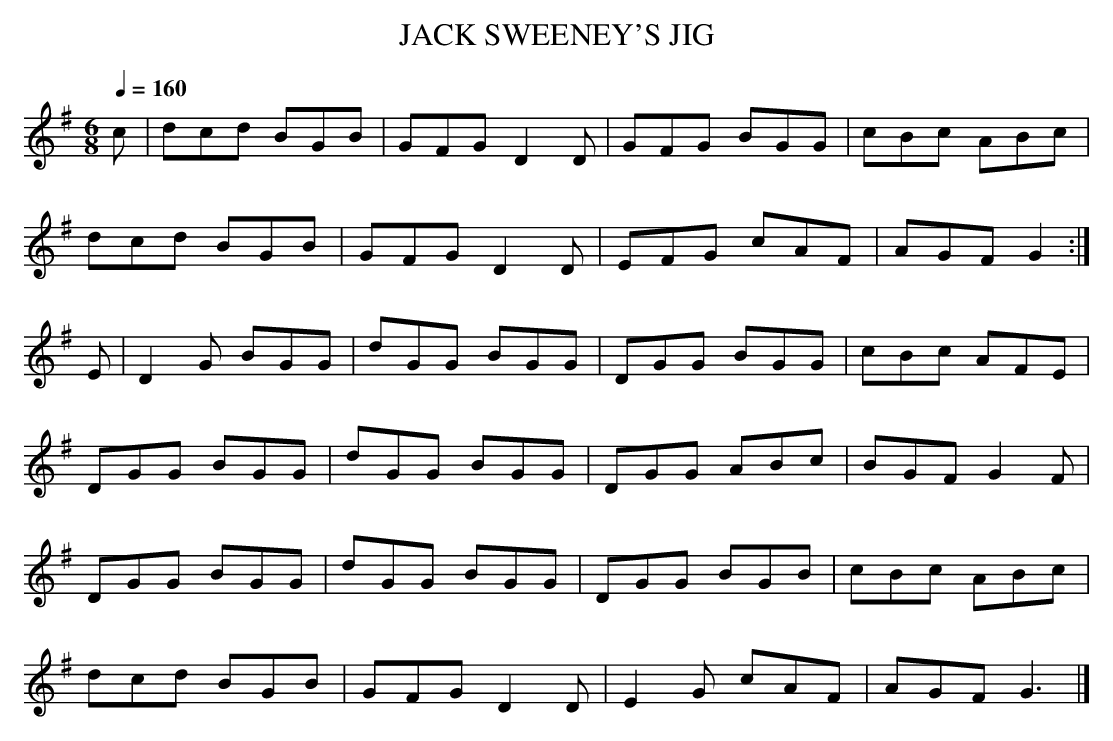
X:1
T:JACK SWEENEY'S JIG
Q:1/4=160
L:1/8
M:6/8
K:G
c|dcd BGB|GFG D2D|GFG BGG|cBc ABc|
dcd BGB|GFG D2D|EFG cAF|AGF G2 :|
E|D2G BGG|dGG BGG|DGG BGG|cBc AFE|
DGG BGG|dGG BGG|DGG ABc|BGF G2F|
DGG BGG|dGG BGG|DGG BGB|cBc ABc|
dcd BGB|GFG D2D|E2G cAF|AGF G3|]
